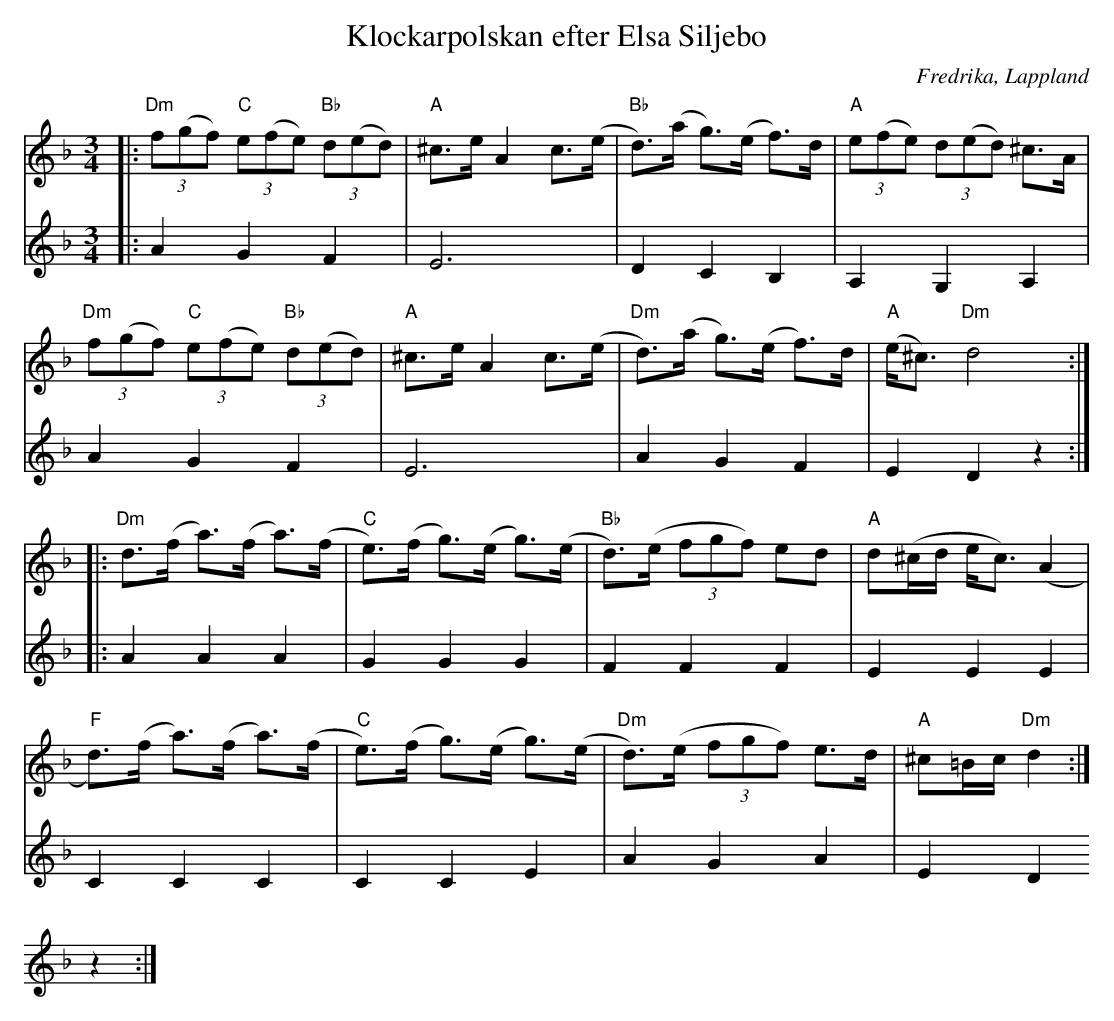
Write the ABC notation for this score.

X:1
T:Klockarpolskan efter Elsa Siljebo
O:Fredrika, Lappland
M:3/4
L:1/8
K:Dm
V:1
|: "Dm"(3f(gf) "C"(3e(fe) "Bb"(3d(ed) | "A"^c>e A2 c>(e | "Bb"d)>(a g)>(e f)>d | "A"(3e(fe) (3d(ed) ^c>A |
"Dm"(3f(gf) "C"(3e(fe) "Bb"(3d(ed) | "A"^c>e A2 c>(e | "Dm"d)>(a g)>(e f)>d | "A"(e<^c) "Dm"d4 :|
|:"Dm"d>(f a)>(f a)>(f | "C" e)>(f g)>(e g)>(e | "Bb" d)>(e (3fgf) ed | "A"d(^c/d/ e<c) (A2 |
"F" d)(>f a)>(f a)>(f | "C" e)>(f g)>(e g)>(e | "Dm"d)>(e (3fgf) e>d | "A"^c=B/c/  "Dm" d2 :|
V:2
|: A2G2F2 | E6 | D2 C2 B,2 | A,2G,2A,2 | A2G2F2 | E6 | A2G2F2 | E2 D2 z2 :|
|: A2A2A2 | G2G2G2 | F2F2F2 | E2E2E2 | C2C2C2 | C2C2E2 | A2G2A2 | E2 D2 z2 :|
